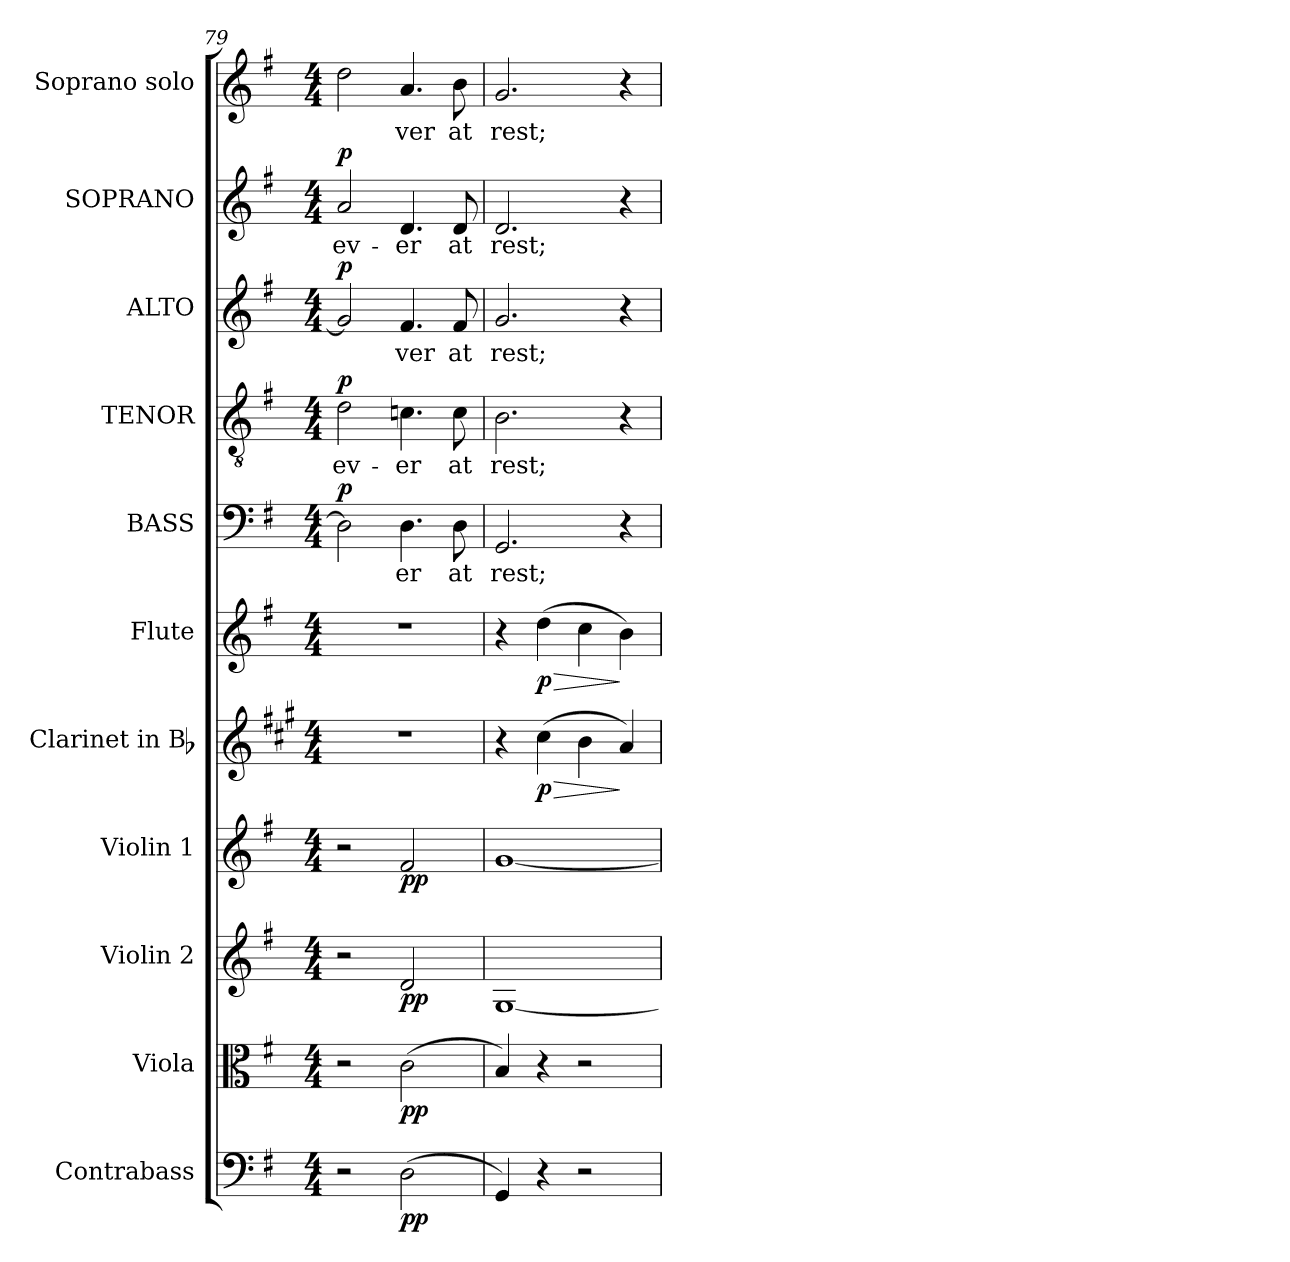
**kern	**dynam	**kern	**dynam	**kern	**dynam	**kern	**dynam	**kern	**dynam	**kern	**dynam	**kern	**text	**dynam	**kern	**text	**dynam	**kern	**text	**dynam	**kern	**text	**dynam	**kern	**text
*part11	*part11	*part10	*part10	*part9	*part9	*part8	*part8	*part7	*part7	*part6	*part6	*part5	*part5	*part5	*part4	*part4	*part4	*part3	*part3	*part3	*part2	*part2	*part2	*part1	*part1
*staff11	*staff11	*staff10	*staff10	*staff9	*staff9	*staff8	*staff8	*staff7	*staff7	*staff6	*staff6	*staff5	*staff5	*staff5	*staff4	*staff4	*staff4	*staff3	*staff3	*staff3	*staff2	*staff2	*staff2	*staff1	*staff1
*I"Contrabass	*	*I"Viola	*	*I"Violin 2	*	*I"Violin 1	*	*I"Clarinet in Bb	*	*I"Flute	*	*I"BASS	*	*	*I"TENOR	*	*	*I"ALTO	*	*	*I"SOPRANO	*	*	*I"Soprano solo	*
*I'Cb.	*	*I'Vla.	*	*I'Vln. 2	*	*I'Vln. 1	*	*I'Cl.	*	*I'Fl.	*	*I'B.	*	*	*I'T.	*	*	*I'A.	*	*	*I'S.	*	*	*I'S.	*
*clefF4	*	*clefC3	*	*clefG2	*	*clefG2	*	*clefG2	*	*clefG2	*	*clefF4	*	*	*clefGv2	*	*	*clefG2	*	*	*clefG2	*	*	*clefG2	*
*ITrd7c12	*	*	*	*	*	*	*	*ITrd1c2	*	*	*	*	*	*	*ITrd7c12	*	*	*	*	*	*	*	*	*	*
*k[f#]	*	*k[f#]	*	*k[f#]	*	*k[f#]	*	*k[f#]	*	*k[f#]	*	*k[f#]	*	*	*k[f#]	*	*	*k[f#]	*	*	*k[f#]	*	*	*k[f#]	*
*G:	*	*G:	*	*G:	*	*G:	*	*G:	*	*G:	*	*G:	*	*	*G:	*	*	*G:	*	*	*G:	*	*	*G:	*
*M4/4	*	*M4/4	*	*M4/4	*	*M4/4	*	*M4/4	*	*M4/4	*	*M4/4	*	*	*M4/4	*	*	*M4/4	*	*	*M4/4	*	*	*M4/4	*
=79	=79	=79	=79	=79	=79	=79	=79	=79	=79	=79	=79	=79	=79	=79	=79	=79	=79	=79	=79	=79	=79	=79	=79	=79	=79
!	!	!	!	!	!	!	!	!	!	!	!	!	!	!	!	!LO:LY:b:color=#000000	!	!	!	!	!	!	!	!	!
!	!	!	!	!	!	!	!	!	!	!	!	!	!	!	!	!	!	!	!	!	!	!LO:LY:b:color=#000000	!	!	!
2r	.	2r	.	2r	.	2r	.	1r	.	1r	.	2Di\]	.	p	2Di\	ev-	p	2gi/]	.	p	2ai/	ev-	p	2ddi\	.
!	!	!	!	!	!	!	!	!	!	!	!	!	!LO:LY:b:color=#000000	!	!	!	!	!	!	!	!	!	!	!	!
!	!	!	!	!	!	!	!	!	!	!	!	!	!	!	!	!LO:LY:b:color=#000000	!	!	!	!	!	!	!	!	!
!	!	!	!	!	!	!	!	!	!	!	!	!	!	!	!	!	!	!	!LO:LY:b:color=#000000	!	!	!	!	!	!
!	!	!	!	!	!	!	!	!	!	!	!	!	!	!	!	!	!	!	!	!	!	!LO:LY:b:color=#000000	!	!	!
!	!	!	!	!	!	!	!	!	!	!	!	!	!	!	!	!	!	!	!	!	!	!	!	!	!LO:LY:b:color=#000000
(2DDi\	pp	(2ci\	pp	2di/	pp	2f#i/	pp	.	.	.	.	4.Di\	-er	.	4.Cni\	-er	.	4.f#i/	-ver	.	4.di/	-er	.	4.ai/	-ver
!	!	!	!	!	!	!	!	!	!	!	!	!	!LO:LY:b:color=#000000	!	!	!	!	!	!	!	!	!	!	!	!
!	!	!	!	!	!	!	!	!	!	!	!	!	!	!	!	!LO:LY:b:color=#000000	!	!	!	!	!	!	!	!	!
!	!	!	!	!	!	!	!	!	!	!	!	!	!	!	!	!	!	!	!LO:LY:b:color=#000000	!	!	!	!	!	!
!	!	!	!	!	!	!	!	!	!	!	!	!	!	!	!	!	!	!	!	!	!	!LO:LY:b:color=#000000	!	!	!
!	!	!	!	!	!	!	!	!	!	!	!	!	!	!	!	!	!	!	!	!	!	!	!	!	!LO:LY:b:color=#000000
.	.	.	.	.	.	.	.	.	.	.	.	8Di\	at	.	8Ci\	at	.	8f#i/	at	.	8di/	at	.	8bi\	at
=80	=80	=80	=80	=80	=80	=80	=80	=80	=80	=80	=80	=80	=80	=80	=80	=80	=80	=80	=80	=80	=80	=80	=80	=80	=80
!	!	!	!	!	!	!	!	!	!	!	!	!	!LO:LY:b:color=#000000	!	!	!	!	!	!	!	!	!	!	!	!
!	!	!	!	!	!	!	!	!	!	!	!	!	!	!	!	!LO:LY:b:color=#000000	!	!	!	!	!	!	!	!	!
!	!	!	!	!	!	!	!	!	!	!	!	!	!	!	!	!	!	!	!LO:LY:b:color=#000000	!	!	!	!	!	!
!	!	!	!	!	!	!	!	!	!	!	!	!	!	!	!	!	!	!	!	!	!	!LO:LY:b:color=#000000	!	!	!
!	!	!	!	!	!	!	!	!	!	!	!	!	!	!	!	!	!	!	!	!	!	!	!	!	!LO:LY:b:color=#000000
4GGGi/)	.	4Bi/)	.	[<1Gi	.	[<1gi	.	4r	.	4r	.	2.GGi/	rest;	.	2.BBi\	rest;	.	2.gi/	rest;	.	2.di/	rest;	.	2.gi/	rest;
!	!	!	!	!	!	!	!	!	!LO:HP:b	!	!LO:HP:b	!	!	!	!	!	!	!	!	!	!	!	!	!	!
4r	.	4r	.	.	.	.	.	(4bi\	> p	(4ddi\	> p	.	.	.	.	.	.	.	.	.	.	.	.	.	.
2r	.	2r	.	.	.	.	.	4ai\	.	4cci\	.	.	.	.	.	.	.	.	.	.	.	.	.	.	.
.	.	.	.	.	.	.	.	4gi/)	]	4bi\)	]	4r	.	.	4r	.	.	4r	.	.	4r	.	.	4r	.
=	=	=	=	=	=	=	=	=	=	=	=	=	=	=	=	=	=	=	=	=	=	=	=	=	=
*-	*-	*-	*-	*-	*-	*-	*-	*-	*-	*-	*-	*-	*-	*-	*-	*-	*-	*-	*-	*-	*-	*-	*-	*-	*-
